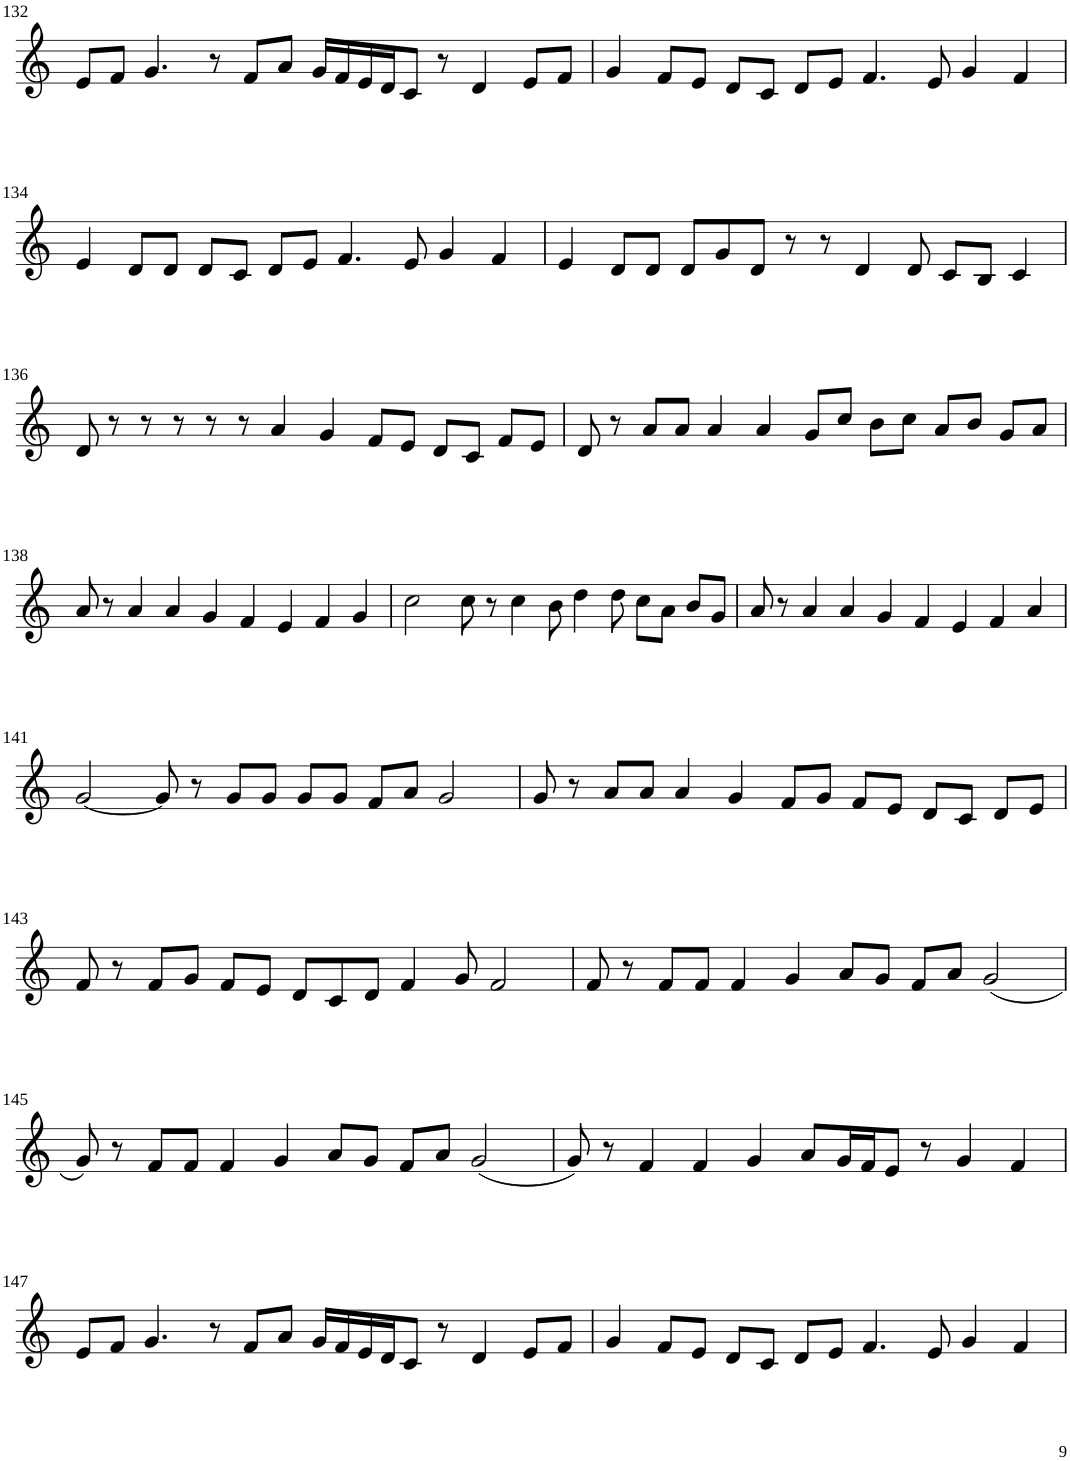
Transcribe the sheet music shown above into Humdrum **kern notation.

**kern
*part1
*staff1
*I"Violin
!!LO:PB:g=z
*clefG2
*k[]
*M8/4
=132
8e/L
8f/J
4.g/
8r
8f/L
8a/J
16g/LL
16f/
16e/
16d/J
8c/J
8r
4d/
8e/L
8f/J
=133
4g/
8f/L
8e/J
8d/L
8c/J
8d/L
8e/J
4.f/
8e/
4g/
4f/
!!LO:LB:g=z
=134
4e/
8d/L
8d/J
8d/L
8c/J
8d/L
8e/J
4.f/
8e/
4g/
4f/
=135
4e/
8d/L
8d/J
8d/L
8g/
8d/J
8r
8r
4d/
8d/
8c/L
8B/J
4c/
!!LO:LB:g=z
=136
8d/
8r
8r
8r
8r
8r
4a/
4g/
8f/L
8e/J
8d/L
8c/J
8f/L
8e/J
=137
8d/
8r
8a/L
8a/J
4a/
4a/
8g/L
8cc/J
8b\L
8cc\J
8a/L
8b/J
8g/L
8a/J
!!LO:LB:g=z
=138
8a/
8r
4a/
4a/
4g/
4f/
4e/
4f/
4g/
=139
2cc\
8cc\
8r
4cc\
8b\
4dd\
8dd\
8cc\L
8a\J
8b/L
8g/J
=140
8a/
8r
4a/
4a/
4g/
4f/
4e/
4f/
4a/
!!LO:LB:g=z
=141
[2g/
8g/]
8r
8g/L
8g/J
8g/L
8g/J
8f/L
8a/J
2g/
=142
8g/
8r
8a/L
8a/J
4a/
4g/
8f/L
8g/J
8f/L
8e/J
8d/L
8c/J
8d/L
8e/J
!!LO:LB:g=z
=143
8f/
8r
8f/L
8g/J
8f/L
8e/J
8d/L
8c/
8d/J
4f/
8g/
2f/
=144
8f/
8r
8f/L
8f/J
4f/
4g/
8a/L
8g/J
8f/L
8a/J
(2g/
!!LO:LB:g=z
=145
8g/)
8r
8f/L
8f/J
4f/
4g/
8a/L
8g/J
8f/L
8a/J
(2g/
=146
8g/)
8r
4f/
4f/
4g/
8a/L
16g/L
16f/J
8e/J
8r
4g/
4f/
!!LO:LB:g=z
=147
8e/L
8f/J
4.g/
8r
8f/L
8a/J
16g/LL
16f/
16e/
16d/J
8c/J
8r
4d/
8e/L
8f/J
=148
4g/
8f/L
8e/J
8d/L
8c/J
8d/L
8e/J
4.f/
8e/
4g/
4f/
=
*-
